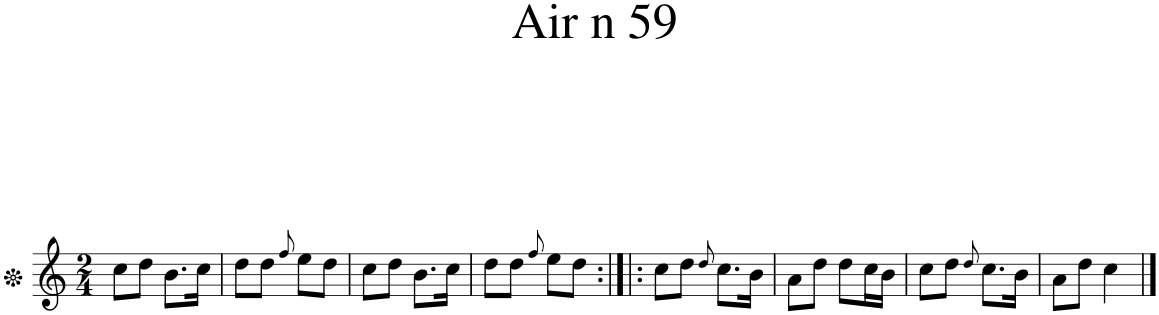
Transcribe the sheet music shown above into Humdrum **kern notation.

**kern
*part1
*staff1
*I"Piano
*I'Pno.
*clefG2
*k[]
*M2/4
=1
8cc\L
8dd\J
8.b\L
16cc\Jk
=2
8dd\L
8dd\J
8qff/
8ee\L
8dd\J
=3
8cc\L
8dd\J
8.b\L
16cc\Jk
=4
8dd\L
8dd\J
8qff/
8ee\L
8dd\J
=5:|!|:
8cc\L
8dd\J
8qdd/
8.cc\L
16b\Jk
=6
8a\L
8dd\J
8dd\L
16cc\L
16b\JJ
=7
8cc\L
8dd\J
8qdd/
8.cc\L
16b\Jk
=8
8a\L
8dd\J
4cc\
==
*-
